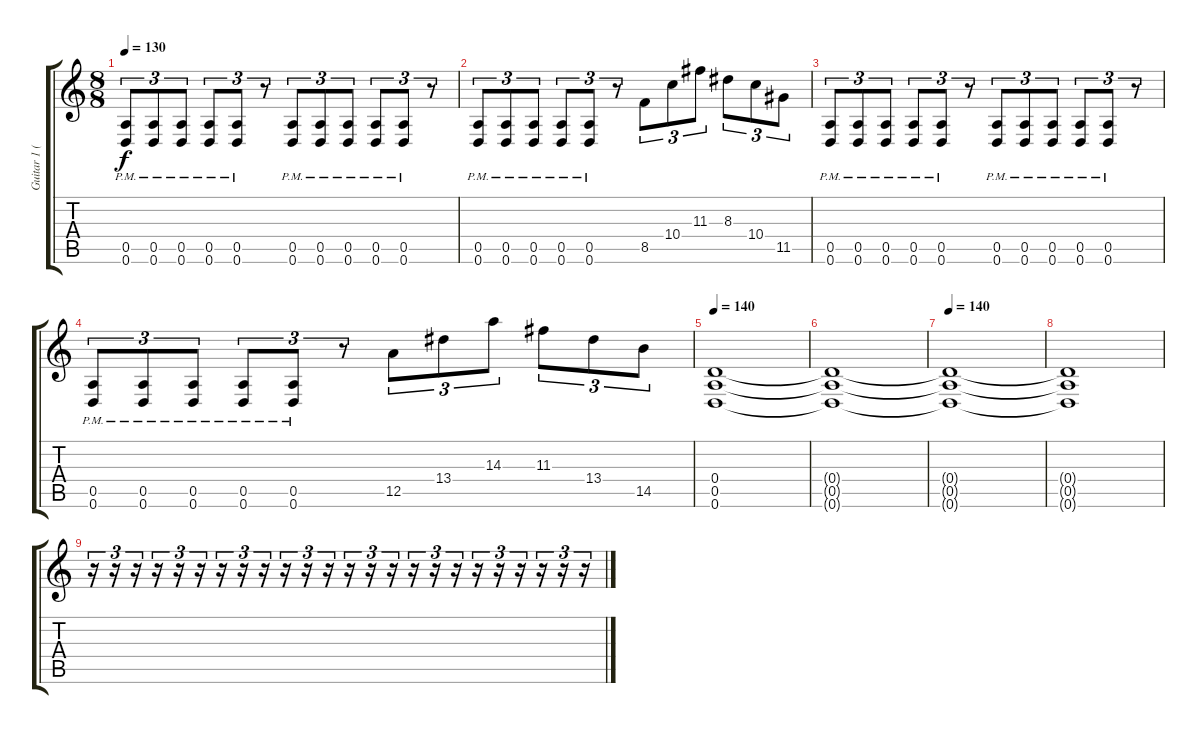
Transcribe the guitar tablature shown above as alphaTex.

\track ("Guitar 1 (right speaker)" "Guitar 1 (") {instrument distortionguitar}
\staff {score tabs}
\tuning (E4 B3 G3 D3 A2 D2) {hide}
\ts (8 8)
\tempo 130
\clef g2
\ks c
(0.5{pm} 0.6{pm}).8{tu (3 2) dy f} (0.5{pm} 0.6{pm}).8{tu (3 2)} (0.5{pm} 0.6{pm}).8{tu (3 2)} (0.5{pm} 0.6{pm}).8{tu (3 2)} (0.5{pm} 0.6{pm}).8{tu (3 2)} r.8{tu (3 2)} (0.5{pm} 0.6{pm}).8{tu (3 2)} (0.5{pm} 0.6{pm}).8{tu (3 2)} (0.5{pm} 0.6{pm}).8{tu (3 2)} (0.5{pm} 0.6{pm}).8{tu (3 2)} (0.5{pm} 0.6{pm}).8{tu (3 2)} r.8{tu (3 2)} |
(0.5{pm} 0.6{pm}).8{tu (3 2)} (0.5{pm} 0.6{pm}).8{tu (3 2)} (0.5{pm} 0.6{pm}).8{tu (3 2)} (0.5{pm} 0.6{pm}).8{tu (3 2)} (0.5{pm} 0.6{pm}).8{tu (3 2)} r.8{tu (3 2)} 8.5.8{tu (3 2)} 10.4.8{tu (3 2)} 11.3.8{tu (3 2)} 8.3.8{tu (3 2)} 10.4.8{tu (3 2)} 11.5.8{tu (3 2)} |
(0.5{pm} 0.6{pm}).8{tu (3 2)} (0.5{pm} 0.6{pm}).8{tu (3 2)} (0.5{pm} 0.6{pm}).8{tu (3 2)} (0.5{pm} 0.6{pm}).8{tu (3 2)} (0.5{pm} 0.6{pm}).8{tu (3 2)} r.8{tu (3 2)} (0.5{pm} 0.6{pm}).8{tu (3 2)} (0.5{pm} 0.6{pm}).8{tu (3 2)} (0.5{pm} 0.6{pm}).8{tu (3 2)} (0.5{pm} 0.6{pm}).8{tu (3 2)} (0.5{pm} 0.6{pm}).8{tu (3 2)} r.8{tu (3 2)} |
(0.5{pm} 0.6{pm}).8{tu (3 2)} (0.5{pm} 0.6{pm}).8{tu (3 2)} (0.5{pm} 0.6{pm}).8{tu (3 2)} (0.5{pm} 0.6{pm}).8{tu (3 2)} (0.5{pm} 0.6{pm}).8{tu (3 2)} r.8{tu (3 2)} 12.5.8{tu (3 2)} 13.4.8{tu (3 2)} 14.3.8{tu (3 2)} 11.3.8{tu (3 2)} 13.4.8{tu (3 2)} 14.5.8{tu (3 2)} |
\tempo 95
\tempo 140
(0.4 0.5 0.6).1{volume 0} |
(0.4{t} 0.5{t} 0.6{t}).1 |
\tempo 140
(0.4{t} 0.5{t} 0.6{t}).1 |
(0.4{t} 0.5{t} 0.6{t}).1 |
r.16{tu (3 2)} r.16{tu (3 2)} r.16{tu (3 2)} r.16{tu (3 2)} r.16{tu (3 2)} r.16{tu (3 2)} r.16{tu (3 2)} r.16{tu (3 2)} r.16{tu (3 2)} r.16{tu (3 2)} r.16{tu (3 2)} r.16{tu (3 2)} r.16{tu (3 2)} r.16{tu (3 2)} r.16{tu (3 2)} r.16{tu (3 2)} r.16{tu (3 2)} r.16{tu (3 2)} r.16{tu (3 2)} r.16{tu (3 2)} r.16{tu (3 2)} r.16{tu (3 2)} r.16{tu (3 2)} r.16{tu (3 2)}
